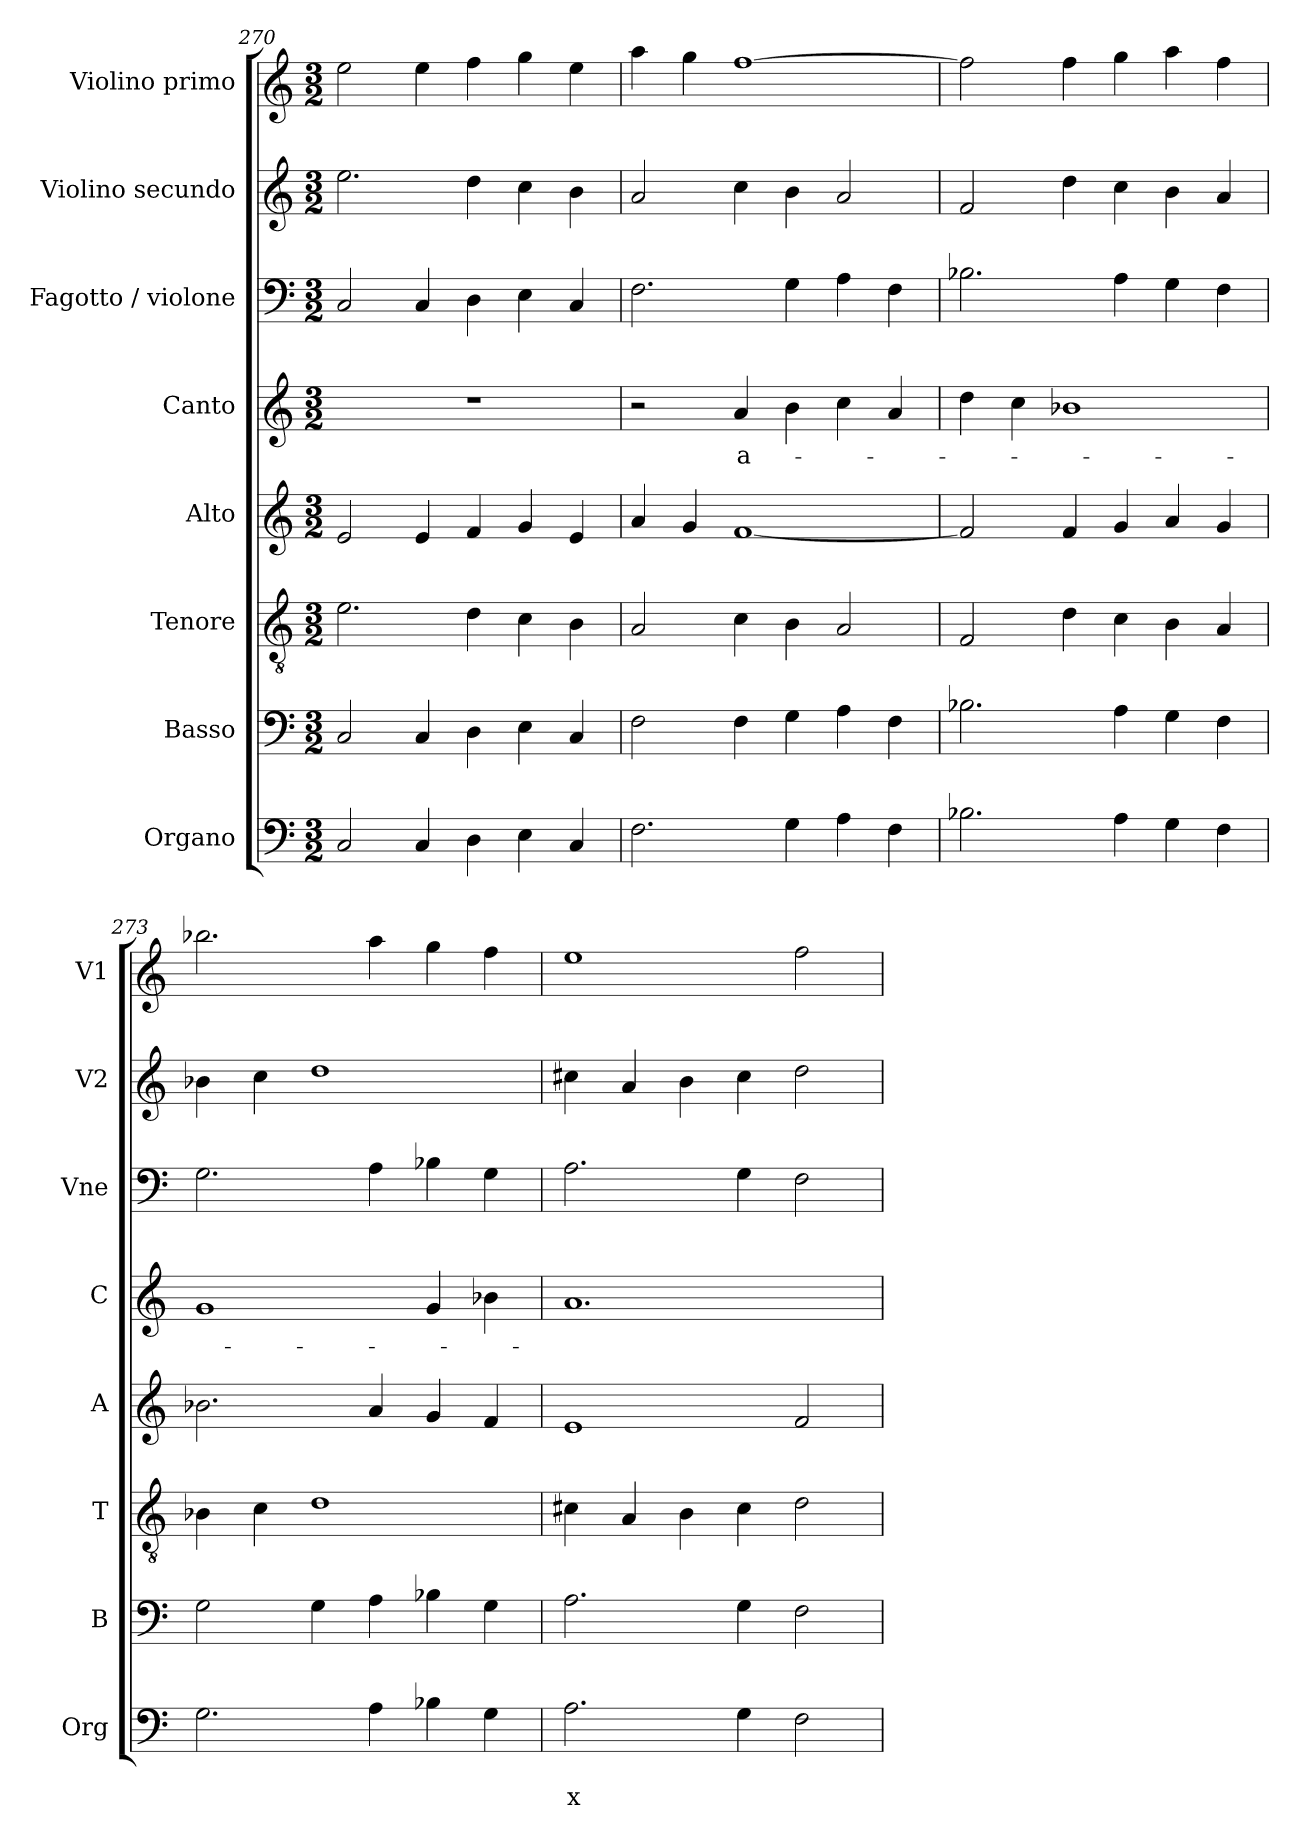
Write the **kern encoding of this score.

**kern	**text	**text	**kern	**kern	**kern	**kern	**text	**kern	**kern	**kern
*part8	*part8	*part8	*part7	*part6	*part5	*part4	*part4	*part3	*part2	*part1
*staff8	*staff8	*staff8	*staff7	*staff6	*staff5	*staff4	*staff4	*staff3	*staff2	*staff1
*I"Organo	*	*	*I"Basso	*I"Tenore	*I"Alto	*I"Canto	*	*I"Fagotto / violone	*I"Violino secundo	*I"Violino primo
*I'Org	*	*	*I'B	*I'T	*I'A	*I'C	*	*I'Vne	*I'V2	*I'V1
*clefF4	*	*	*clefF4	*clefGv2	*clefG2	*clefG2	*	*clefF4	*clefG2	*clefG2
*k[]	*	*	*k[]	*k[]	*k[]	*k[]	*	*k[]	*k[]	*k[]
*C:	*	*	*C:	*C:	*C:	*C:	*	*C:	*C:	*C:
*M3/2	*	*	*M3/2	*M3/2	*M3/2	*M3/2	*	*M3/2	*M3/2	*M3/2
=270	=270	=270	=270	=270	=270	=270	=270	=270	=270	=270
2C/	.	.	2C/	2.e\	2e/	1.r	.	2C/	2.ee\	2ee\
4C/	.	.	4C/	.	4e/	.	.	4C/	.	4ee\
4D\	.	.	4D\	4d\	4f/	.	.	4D\	4dd\	4ff\
4E\	.	.	4E\	4c\	4g/	.	.	4E\	4cc\	4gg\
4C/	.	.	4C/	4B\	4e/	.	.	4C/	4b\	4ee\
!!LO:PB:g=z
=271	=271	=271	=271	=271	=271	=271	=271	=271	=271	=271
2.F\	.	.	2F\	2A/	4a/	2r	.	2.F\	2a/	4aa\
.	.	.	.	.	4g/	.	.	.	.	4gg\
!	!	!	!	!	!	!	!LO:LY:b	!	!	!
.	.	.	4F\	4c\	[1f	4a/	a-	.	4cc\	[1ff
4G\	.	.	4G\	4B\	.	4b\	.	4G\	4b\	.
4A\	.	.	4A\	2A/	.	4cc\	.	4A\	2a/	.
4F\	.	.	4F\	.	.	4a/	.	4F\	.	.
=272	=272	=272	=272	=272	=272	=272	=272	=272	=272	=272
2.B-X\	.	.	2.B-X\	2F/	2f/]	4dd\	.	2.B-X\	2f/	2ff\]
.	.	.	.	.	.	4cc\	.	.	.	.
.	.	.	.	4d\	4f/	1b-X	.	.	4dd\	4ff\
4A\	.	.	4A\	4c\	4g/	.	.	4A\	4cc\	4gg\
4G\	.	.	4G\	4B\	4a/	.	.	4G\	4b\	4aa\
4F\	.	.	4F\	4A/	4g/	.	.	4F\	4a/	4ff\
=273	=273	=273	=273	=273	=273	=273	=273	=273	=273	=273
2.G\	.	.	2G\	4B-X\	2.b-X\	1g	.	2.G\	4b-X\	2.bb-X\
.	.	.	.	4c\	.	.	.	.	4cc\	.
.	.	.	4G\	1d	.	.	.	.	1dd	.
4A\	.	.	4A\	.	4a/	.	.	4A\	.	4aa\
4B-X\	.	.	4B-X\	.	4g/	4g/	.	4B-X\	.	4gg\
4G\	.	.	4G\	.	4f/	4b-X\	.	4G\	.	4ff\
=274	=274	=274	=274	=274	=274	=274	=274	=274	=274	=274
!	!	!LO:LY:b	!	!	!	!	!	!	!	!
2.A\	.	x	2.A\	4c#X\	1e	1.a	.	2.A\	4cc#X\	1ee
.	.	.	.	4A/	.	.	.	.	4a/	.
.	.	.	.	4B\	.	.	.	.	4b\	.
4G\	.	.	4G\	4c#\	.	.	.	4G\	4cc#\	.
2F\	.	.	2F\	2d\	2f/	.	.	2F\	2dd\	2ff\
=	=	=	=	=	=	=	=	=	=	=
*-	*-	*-	*-	*-	*-	*-	*-	*-	*-	*-
